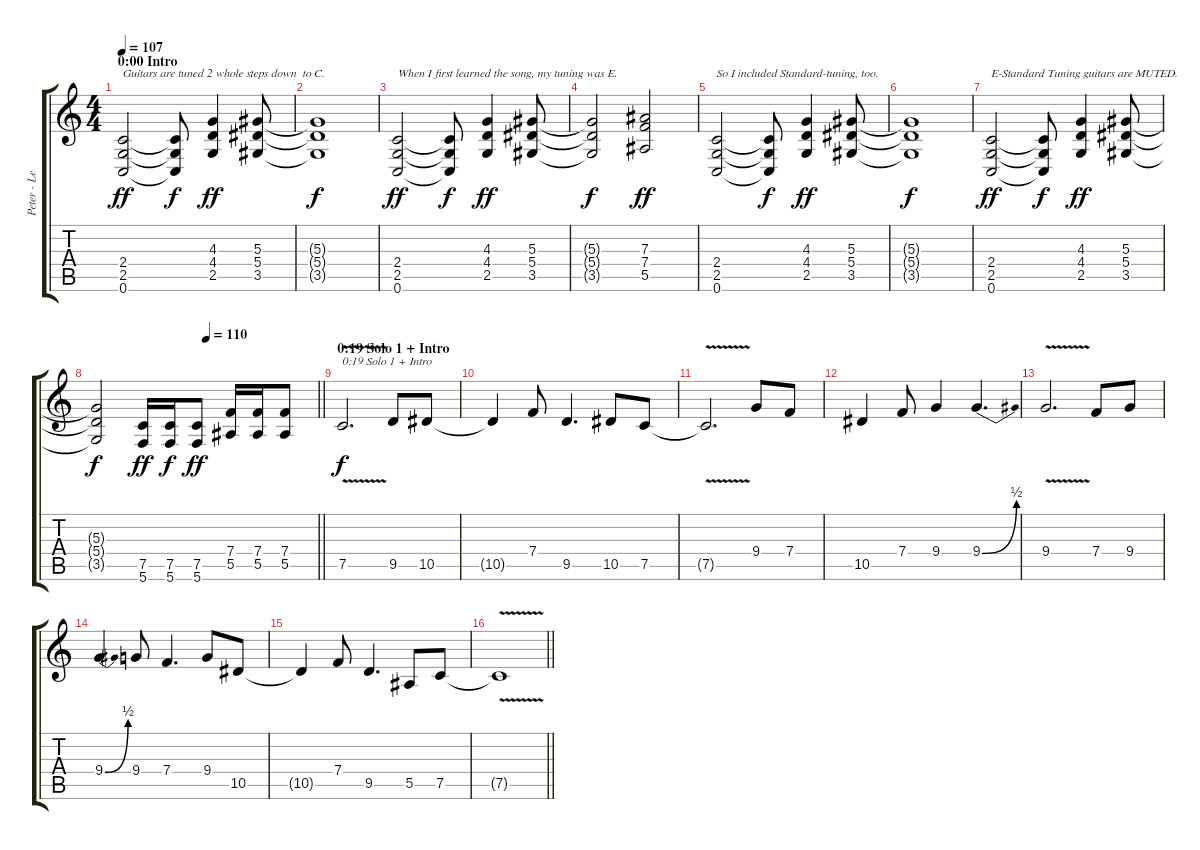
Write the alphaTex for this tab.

\track ("Peter - Lead Guitar    (C-Tuning)" "Peter - Le") {instrument distortionguitar}
\staff {score tabs}
\tuning (C4 G3 Eb3 Bb2 F2 C2) {hide}
\ts (4 4)
\section ("" "0:00 Intro")
\tempo 107
\clef g2
\ks c
(2.4 2.5 0.6).2{txt "Guitars are tuned 2 whole steps down  to C. " dy ff instrument distortionguitar} (2.4{t} 2.5{t} 0.6{t}).8{dy f} (4.3 4.4 2.5).4{dy ff} (5.3 5.4 3.5).8 |
(5.3{t} 5.4{t} 3.5{t}).1{dy f} |
(2.4 2.5 0.6).2{txt "When I first learned the song, my tuning was E." dy ff} (2.4{t} 2.5{t} 0.6{t}).8{dy f} (4.3 4.4 2.5).4{dy ff} (5.3 5.4 3.5).8 |
(5.3{t} 5.4{t} 3.5{t}).2{dy f} (7.3 7.4 5.5).2{dy ff} |
(2.4 2.5 0.6).2{txt "So I included Standard-tuning, too."} (2.4{t} 2.5{t} 0.6{t}).8{dy f} (4.3 4.4 2.5).4{dy ff} (5.3 5.4 3.5).8 |
(5.3{t} 5.4{t} 3.5{t}).1{dy f} |
(2.4 2.5 0.6).2{txt "E-Standard Tuning guitars are MUTED." dy ff} (2.4{t} 2.5{t} 0.6{t}).8{dy f} (4.3 4.4 2.5).4{dy ff} (5.3 5.4 3.5).8 |
\tempo (110 0.5)
\barLineRight lightlight
(5.3{t} 5.4{t} 3.5{t}).2{dy f} (7.5 5.6).16{dy ff} (7.5 5.6).16{dy f} (7.5 5.6).8{dy ff} (7.4 5.5).16 (7.4 5.5).16 (7.4 5.5).8 |
\section ("" "0:19 Solo 1 + Intro")
7.5{v}.2{d txt "0:19 Solo 1 + Intro" dy f} 9.5.8 10.5.8 |
10.5{t}.4 7.4.8 9.5.4{d} 10.5.8 7.5.8 |
7.5{v t}.2{d} 9.4.8 7.4.8 |
10.5.4 7.4.8 9.4.4 9.4{be (bend 0 0 60 2)}.4{d} |
9.4{v}.2{d} 7.4.8 9.4.8 |
9.4{be (bend 0 0 60 2)}.4 9.4.8 7.4.4{d} 9.4.8 10.5.8 |
10.5{t}.4 7.4.8 9.5.4{d} 5.5.8 7.5.8 |
\barLineRight lightlight
7.5{v t}.1
